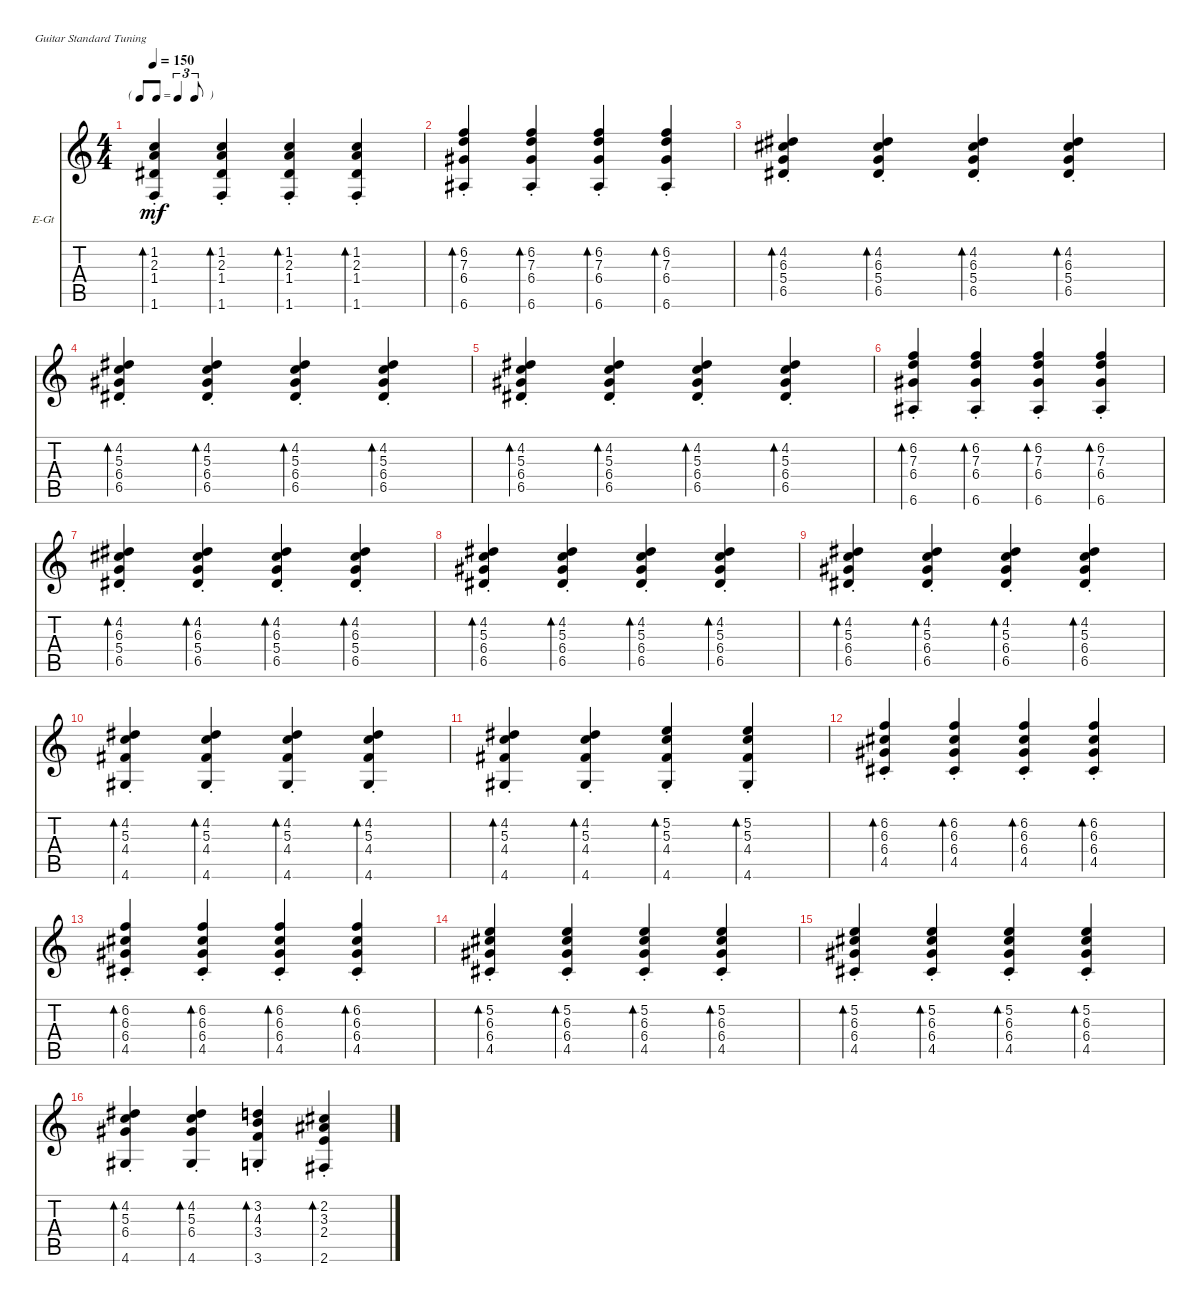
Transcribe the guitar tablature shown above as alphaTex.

\defaultSystemsLayout 4
\bracketExtendMode nobrackets
\firstSystemTrackNameOrientation horizontal
\otherSystemsTrackNameOrientation horizontal
\track ("Electric Guitar" "E-Gt") {instrument electricguitarclean}
\staff {score tabs}
\tuning (E4 B3 G3 D3 A2 E2)
\ts (4 4)
\tf triplet8th
\tempo 150
\clef g2
\scale
0.333333
\ks c
(1.6{st} 1.4{st} 2.3{st} 1.2{st}).4{bd 81 dy mf} (1.6{st} 1.4{st} 2.3{st} 1.2{st}).4{bd 81} (1.6{st} 1.4{st} 2.3{st} 1.2{st}).4{bd 81} (1.6{st} 1.4{st} 2.3{st} 1.2{st}).4{bd 81} |
\scale
0.333333 (6.6{st} 6.4{st} 6.2{st} 7.3{st}).4{bd 81} (6.6{st} 6.4{st} 7.3{st} 6.2{st}).4{bd 81} (6.6{st} 6.4{st} 6.2{st} 7.3{st}).4{bd 81} (6.6{st} 6.4{st} 7.3{st} 6.2{st}).4{bd 81} |
\scale
0.333333 (5.4{st} 4.2{st} 6.3{st} 6.5{st}).4{bd 81} (5.4{st} 6.3{st} 4.2{st} 6.5{st}).4{bd 81} (5.4{st} 4.2{st} 6.3{st} 6.5{st}).4{bd 81} (5.4{st} 6.3{st} 4.2{st} 6.5{st}).4{bd 81} |
\scale
0.333333 (4.2{st} 5.3{st} 6.4{st} 6.5{st}).4{bd 81} (4.2{st} 5.3{st} 6.4{st} 6.5{st}).4{bd 81} (4.2{st} 5.3{st} 6.4{st} 6.5{st}).4{bd 81} (5.3{st} 6.4{st} 4.2{st} 6.5{st}).4{bd 81} |
\scale
0.333333 (4.2{st} 5.3{st} 6.4{st} 6.5{st}).4{bd 81} (4.2{st} 5.3{st} 6.4{st} 6.5{st}).4{bd 81} (4.2{st} 5.3{st} 6.4{st} 6.5{st}).4{bd 81} (5.3{st} 6.4{st} 4.2{st} 6.5{st}).4{bd 81} |
\scale
0.333333 (6.6{st} 6.4{st} 6.2{st} 7.3{st}).4{bd 81} (6.6{st} 6.4{st} 7.3{st} 6.2{st}).4{bd 81} (6.6{st} 6.4{st} 6.2{st} 7.3{st}).4{bd 81} (6.6{st} 6.4{st} 7.3{st} 6.2{st}).4{bd 81} |
\scale
0.333333 (5.4{st} 4.2{st} 6.3{st} 6.5{st}).4{bd 81} (5.4{st} 6.3{st} 4.2{st} 6.5{st}).4{bd 81} (5.4{st} 4.2{st} 6.3{st} 6.5{st}).4{bd 81} (5.4{st} 6.3{st} 4.2{st} 6.5{st}).4{bd 81} |
\scale
0.333333 (4.2{st} 5.3{st} 6.4{st} 6.5{st}).4{bd 81} (4.2{st} 5.3{st} 6.4{st} 6.5{st}).4{bd 81} (4.2{st} 5.3{st} 6.4{st} 6.5{st}).4{bd 81} (5.3{st} 6.4{st} 4.2{st} 6.5{st}).4{bd 81} |
\scale
0.333333 (4.2{st} 5.3{st} 6.4{st} 6.5{st}).4{bd 81} (4.2{st} 5.3{st} 6.4{st} 6.5{st}).4{bd 81} (4.2{st} 5.3{st} 6.4{st} 6.5{st}).4{bd 81} (5.3{st} 6.4{st} 4.2{st} 6.5{st}).4{bd 81} |
\scale
0.333333 (4.6{st} 4.4{st} 4.2{st} 5.3{st}).4{bd 81} (4.6{st} 4.4{st} 4.2{st} 5.3{st}).4{bd 81} (4.6{st} 4.4{st} 4.2{st} 5.3{st}).4{bd 81} (4.6{st} 4.4{st} 4.2{st} 5.3{st}).4{bd 81} |
\scale
0.333333 (4.6{st} 4.4{st} 4.2{st} 5.3{st}).4{bd 81} (4.6{st} 4.4{st} 4.2{st} 5.3{st}).4{bd 81} (4.6{st} 4.4{st} 5.2{st} 5.3{st}).4{bd 81} (4.6{st} 4.4{st} 5.2{st} 5.3{st}).4{bd 81} |
\scale
0.333333 (4.5{st} 6.4{st} 6.3{st} 6.2{st}).4{bd 81} (4.5{st} 6.4{st} 6.3{st} 6.2{st}).4{bd 81} (4.5{st} 6.4{st} 6.3{st} 6.2{st}).4{bd 81} (4.5{st} 6.4{st} 6.3{st} 6.2{st}).4{bd 81} |
\scale
0.333333 (4.5{st} 6.4{st} 6.3{st} 6.2{st}).4{bd 81} (4.5{st} 6.4{st} 6.3{st} 6.2{st}).4{bd 81} (4.5{st} 6.4{st} 6.3{st} 6.2{st}).4{bd 81} (4.5{st} 6.4{st} 6.3{st} 6.2{st}).4{bd 81} |
\scale
0.333333 (4.5{st} 6.4{st} 6.3{st} 5.2{st}).4{bd 81} (4.5{st} 6.4{st} 6.3{st} 5.2{st}).4{bd 81} (4.5{st} 6.4{st} 6.3{st} 5.2{st}).4{bd 81} (4.5{st} 6.4{st} 6.3{st} 5.2{st}).4{bd 81} |
\scale
0.333333 (4.5{st} 6.4{st} 6.3{st} 5.2{st}).4{bd 81} (4.5{st} 6.4{st} 6.3{st} 5.2{st}).4{bd 81} (4.5{st} 6.4{st} 6.3{st} 5.2{st}).4{bd 81} (4.5{st} 6.4{st} 6.3{st} 5.2{st}).4{bd 81} |
\scale
0.333333 (4.2{st} 5.3{st} 6.4{st} 4.6{st}).4{bd 81} (5.3{st} 6.4{st} 4.2{st} 4.6{st}).4{bd 81} (3.6{st} 3.4{st} 4.3{st} 3.2{st}).4{bd 81} (2.6{st} 2.4{st} 3.3{st} 2.2{st}).4{bd 81}
